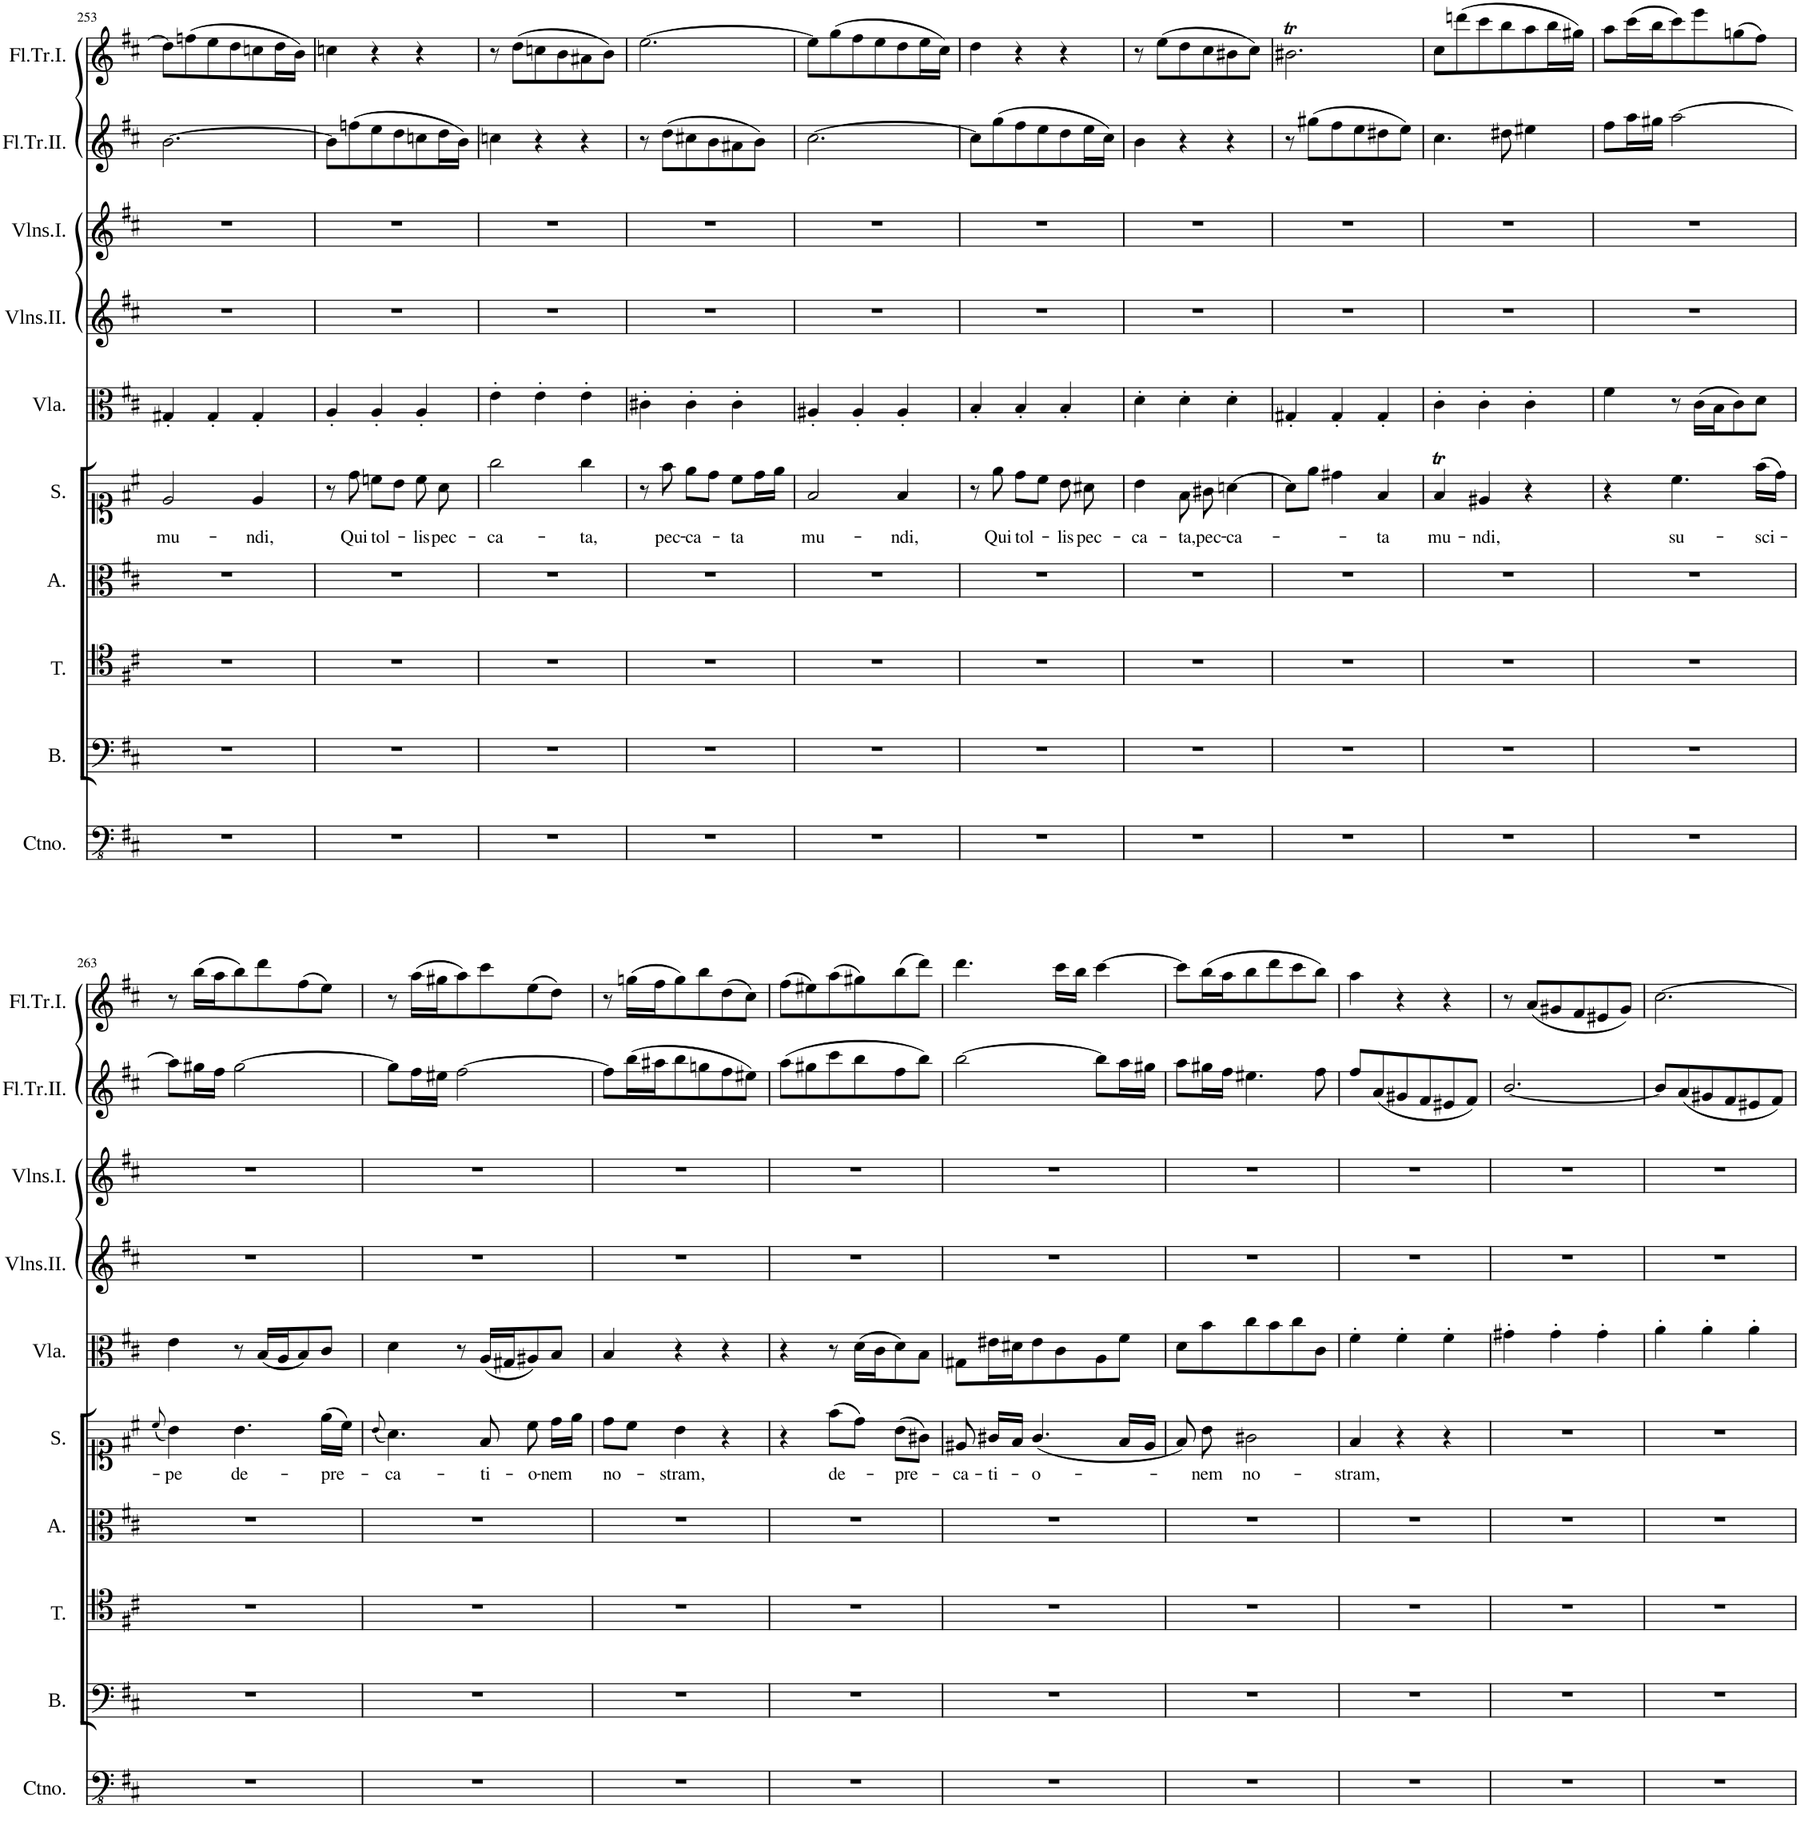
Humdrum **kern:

**kern	**kern	**kern	**kern	**kern	**text	**kern	**kern	**kern	**kern	**kern
*part10	*part9	*part8	*part7	*part6	*part6	*part5	*part4	*part3	*part2	*part1
*staff10	*staff9	*staff8	*staff7	*staff6	*staff6	*staff5	*staff4	*staff3	*staff2	*staff1
*I"Continuo.	*I"Basso.	*I"Tenore.	*I"Alto.	*I"Soprano.	*	*I"Viola	*I"Violino II.	*I"Violino I.	*I"Flauto Traverso II.	*I"Flauto Traverso I.
*I'Ctno.	*I'B.	*I'T.	*I'A.	*I'S.	*	*I'Vla.	*	*	*I'Fl.Tr.II.	*I'Fl.Tr.I.
!!LO:PB:g=z
*clefFv4	*clefF4	*clefC4	*clefC3	*clefC1	*	*clefC3	*clefG2	*clefG2	*clefG2	*clefG2
*k[f#c#]	*k[f#c#]	*k[f#c#]	*k[f#c#]	*k[f#c#]	*	*k[f#c#]	*k[f#c#]	*k[f#c#]	*k[f#c#]	*k[f#c#]
*M3/4	*M3/4	*M3/4	*M3/4	*M3/4	*	*M3/4	*M3/4	*M3/4	*M3/4	*M3/4
=253	=253	=253	=253	=253	=253	=253	=253	=253	=253	=253
!	!	!	!	!	!LO:LY:b	!	!	!	!	!
2.r	2.r	2.r	2.r	2e/	mu-	4G#X'/	2.r	2.r	[2.b\	8dd\L]
.	.	.	.	.	.	.	.	.	.	(8ffn\
.	.	.	.	.	.	4G#'/	.	.	.	8ee\
.	.	.	.	.	.	.	.	.	.	8dd\
!	!	!	!	!	!LO:LY:b	!	!	!	!	!
.	.	.	.	4e/	-ndi,	4G#'/	.	.	.	8ccn\
.	.	.	.	.	.	.	.	.	.	16dd\L
.	.	.	.	.	.	.	.	.	.	16b\JJ)
=254	=254	=254	=254	=254	=254	=254	=254	=254	=254	=254
2.r	2.r	2.r	2.r	8r	.	4A'/	2.r	2.r	8b\L]	4ccn\
!	!	!	!	!	!LO:LY:b	!	!	!	!	!
.	.	.	.	8dd\	Qui	.	.	.	(8ffn\	.
!	!	!	!	!	!LO:LY:b	!	!	!	!	!
.	.	.	.	8ccn\L	tol-	4A'/	.	.	8ee\	4r
.	.	.	.	8b\J	.	.	.	.	8dd\	.
!	!	!	!	!	!LO:LY:b	!	!	!	!	!
.	.	.	.	8cc\	-lis	4A'/	.	.	8ccn\	4r
!	!	!	!	!	!LO:LY:b	!	!	!	!	!
.	.	.	.	8a\	pec-	.	.	.	16dd\L	.
.	.	.	.	.	.	.	.	.	16b\JJ)	.
=255	=255	=255	=255	=255	=255	=255	=255	=255	=255	=255
!	!	!	!	!	!LO:LY:b	!	!	!	!	!
2.r	2.r	2.r	2.r	2gg\	-ca-	4e'\	2.r	2.r	4ccn\	8r
.	.	.	.	.	.	.	.	.	.	(8dd\L
.	.	.	.	.	.	4e'\	.	.	4r	8ccn\
.	.	.	.	.	.	.	.	.	.	8b\
!	!	!	!	!	!LO:LY:b	!	!	!	!	!
.	.	.	.	4gg\	-ta,	4e'\	.	.	4r	8a#X\
.	.	.	.	.	.	.	.	.	.	8b\J)
=256	=256	=256	=256	=256	=256	=256	=256	=256	=256	=256
2.r	2.r	2.r	2.r	8r	.	4c#X'\	2.r	2.r	8r	[2.ee\
!	!	!	!	!	!LO:LY:b	!	!	!	!	!
.	.	.	.	8ff#\	pec-	.	.	.	(8dd\L	.
!	!	!	!	!	!LO:LY:b	!	!	!	!	!
.	.	.	.	8ee\L	-ca-	4c#'\	.	.	8cc#X\	.
.	.	.	.	8dd\J	.	.	.	.	8b\	.
!	!	!	!	!	!LO:LY:b	!	!	!	!	!
.	.	.	.	8cc#\L	-ta	4c#'\	.	.	8a#X\	.
.	.	.	.	16dd\L	.	.	.	.	8b\J)	.
.	.	.	.	16ee\JJ	.	.	.	.	.	.
=257	=257	=257	=257	=257	=257	=257	=257	=257	=257	=257
!	!	!	!	!	!LO:LY:b	!	!	!	!	!
2.r	2.r	2.r	2.r	2f#/	mu-	4A#X'/	2.r	2.r	[2.cc#\	8ee\L]
.	.	.	.	.	.	.	.	.	.	(8gg\
.	.	.	.	.	.	4A#'/	.	.	.	8ff#\
.	.	.	.	.	.	.	.	.	.	8ee\
!	!	!	!	!	!LO:LY:b	!	!	!	!	!
.	.	.	.	4f#/	-ndi,	4A#'/	.	.	.	8dd\
.	.	.	.	.	.	.	.	.	.	16ee\L
.	.	.	.	.	.	.	.	.	.	16cc#\JJ)
=258	=258	=258	=258	=258	=258	=258	=258	=258	=258	=258
2.r	2.r	2.r	2.r	8r	.	4B'/	2.r	2.r	8cc#\L]	4dd\
!	!	!	!	!	!LO:LY:b	!	!	!	!	!
.	.	.	.	8ee\	Qui	.	.	.	(8gg\	.
!	!	!	!	!	!LO:LY:b	!	!	!	!	!
.	.	.	.	8dd\L	tol-	4B'/	.	.	8ff#\	4r
.	.	.	.	8cc#\J	.	.	.	.	8ee\	.
!	!	!	!	!	!LO:LY:b	!	!	!	!	!
.	.	.	.	8b\	-lis	4B'/	.	.	8dd\	4r
!	!	!	!	!	!LO:LY:b	!	!	!	!	!
.	.	.	.	8a#X\	pec-	.	.	.	16ee\L	.
.	.	.	.	.	.	.	.	.	16cc#\JJ)	.
=259	=259	=259	=259	=259	=259	=259	=259	=259	=259	=259
!	!	!	!	!	!LO:LY:b	!	!	!	!	!
2.r	2.r	2.r	2.r	4b\	-ca-	4d'\	2.r	2.r	4b\	8r
.	.	.	.	.	.	.	.	.	.	(8ee\L
!	!	!	!	!	!LO:LY:b	!	!	!	!	!
.	.	.	.	8f#\	-ta,	4d'\	.	.	4r	8dd\
!	!	!	!	!	!LO:LY:b	!	!	!	!	!
.	.	.	.	8g#X\	pec-	.	.	.	.	8cc#\
!	!	!	!	!	!LO:LY:b	!	!	!	!	!
.	.	.	.	[4an\	-ca-	4d'\	.	.	4r	8b#X\
.	.	.	.	.	.	.	.	.	.	8cc#\J)
=260	=260	=260	=260	=260	=260	=260	=260	=260	=260	=260
2.r	2.r	2.r	2.r	8a\L]	.	4G#X'/	2.r	2.r	8r	2.b#Xt\
.	.	.	.	8ee\J	.	.	.	.	(8gg#X\L	.
.	.	.	.	4dd#X\	.	4G#'/	.	.	8ff#\	.
.	.	.	.	.	.	.	.	.	8ee\	.
!	!	!	!	!	!LO:LY:b	!	!	!	!	!
.	.	.	.	4f#/	-ta	4G#'/	.	.	8dd#X\	.
.	.	.	.	.	.	.	.	.	8ee\J)	.
=261	=261	=261	=261	=261	=261	=261	=261	=261	=261	=261
!	!	!	!	!	!LO:LY:b	!	!	!	!	!
2.r	2.r	2.r	2.r	4f#t/	mu-	4c#'\	2.r	2.r	4.cc#\	8cc#\L
.	.	.	.	.	.	.	.	.	.	(8dddn\
!	!	!	!	!	!LO:LY:b	!	!	!	!	!
.	.	.	.	4e#X/	-ndi,	4c#'\	.	.	.	8ccc#\
.	.	.	.	.	.	.	.	.	8dd#X\	8bb\
.	.	.	.	4r	.	4c#'\	.	.	4ee#X\	8aa\
.	.	.	.	.	.	.	.	.	.	16bb\L
.	.	.	.	.	.	.	.	.	.	16gg#X\JJ)
=262	=262	=262	=262	=262	=262	=262	=262	=262	=262	=262
2.r	2.r	2.r	2.r	4r	.	4f#\	2.r	2.r	8ff#\L	8aa\L
.	.	.	.	.	.	.	.	.	16aa\L	(16ccc#\L
.	.	.	.	.	.	.	.	.	16gg#X\JJ	16bb\J
!	!	!	!	!	!LO:LY:b	!	!	!	!	!
.	.	.	.	4.cc#\	su-	8r	.	.	[2aa\	8ccc#\)
.	.	.	.	.	.	(16c#\LL	.	.	.	8eee\
.	.	.	.	.	.	16B\J	.	.	.	.
.	.	.	.	.	.	8c#\)	.	.	.	(8ggn\
!	!	!	!	!	!LO:LY:b	!	!	!	!	!
.	.	.	.	(16ff#\LL	-sci-	8d\J	.	.	.	8ff#\J)
.	.	.	.	16dd\JJ)	.	.	.	.	.	.
!!LO:LB:g=z
=263	=263	=263	=263	=263	=263	=263	=263	=263	=263	=263
.	.	.	.	(8qcc#/	.	.	.	.	.	.
!	!	!	!	!	!LO:LY:b	!	!	!	!	!
2.r	2.r	2.r	2.r	4b\)	-pe	4e\	2.r	2.r	8aa\L]	8r
.	.	.	.	.	.	.	.	.	16gg#X\L	(16bb\LL
.	.	.	.	.	.	.	.	.	16ff#\JJ	16aa\J
!	!	!	!	!	!LO:LY:b	!	!	!	!	!
.	.	.	.	4.b\	de-	8r	.	.	[2gg#\	8bb\)
.	.	.	.	.	.	(16B/LL	.	.	.	8ddd\
.	.	.	.	.	.	16A/J	.	.	.	.
.	.	.	.	.	.	8B/)	.	.	.	(8ff#\
!	!	!	!	!	!LO:LY:b	!	!	!	!	!
.	.	.	.	(16ee\LL	-pre-	8c#/J	.	.	.	8ee\J)
.	.	.	.	16cc#\JJ)	.	.	.	.	.	.
=264	=264	=264	=264	=264	=264	=264	=264	=264	=264	=264
.	.	.	.	(8qb/	.	.	.	.	.	.
!	!	!	!	!	!LO:LY:b	!	!	!	!	!
2.r	2.r	2.r	2.r	4.a\)	-ca-	4d\	2.r	2.r	8gg#\L]	8r
.	.	.	.	.	.	.	.	.	16ff#\L	(16aa\LL
.	.	.	.	.	.	.	.	.	16ee#X\JJ	16gg#X\J
.	.	.	.	.	.	8r	.	.	[2ff#\	8aa\)
!	!	!	!	!	!LO:LY:b	!	!	!	!	!
.	.	.	.	8f#/	-ti-	(16A/LL	.	.	.	8ccc#\
.	.	.	.	.	.	16G#X/J	.	.	.	.
!	!	!	!	!	!LO:LY:b	!	!	!	!	!
.	.	.	.	8cc#\	-o-	8A#X/)	.	.	.	(8ee\
!	!	!	!	!	!LO:LY:b	!	!	!	!	!
.	.	.	.	16dd\LL	-nem	8B/J	.	.	.	8dd\J)
.	.	.	.	16ee\JJ	.	.	.	.	.	.
=265	=265	=265	=265	=265	=265	=265	=265	=265	=265	=265
!	!	!	!	!	!LO:LY:b	!	!	!	!	!
2.r	2.r	2.r	2.r	8dd\L	no-	4B/	2.r	2.r	8ff#\L]	8r
.	.	.	.	8cc#\J	.	.	.	.	(16bb\L	(16ggn\LL
.	.	.	.	.	.	.	.	.	16aa#X\J	16ff#\J
!	!	!	!	!	!LO:LY:b	!	!	!	!	!
.	.	.	.	4b\	-stram,	4r	.	.	8bb\	8gg\)
.	.	.	.	.	.	.	.	.	8ggn\	8bb\
.	.	.	.	4r	.	4r	.	.	8ff#\	(8dd\
.	.	.	.	.	.	.	.	.	8ee#X\J)	8cc#\J)
=266	=266	=266	=266	=266	=266	=266	=266	=266	=266	=266
2.r	2.r	2.r	2.r	4r	.	4r	2.r	2.r	(8aa\L	(8ff#\L
.	.	.	.	.	.	.	.	.	8gg#X\	8ee#X\)
!	!	!	!	!	!LO:LY:b	!	!	!	!	!
.	.	.	.	(8ff#\L	de-	8r	.	.	8ccc#\	(8aa\
.	.	.	.	8dd\J)	.	(16d\LL	.	.	8bb\	8gg#X\)
.	.	.	.	.	.	16c#\J	.	.	.	.
!	!	!	!	!	!LO:LY:b	!	!	!	!	!
.	.	.	.	(8b\L	-pre-	8d\)	.	.	8ff#\	(8bb\
.	.	.	.	8g#X\J)	.	8B\J	.	.	8bb\J)	8ddd\J)
=267	=267	=267	=267	=267	=267	=267	=267	=267	=267	=267
!	!	!	!	!	!LO:LY:b	!	!	!	!	!
2.r	2.r	2.r	2.r	8e#X/	-ca-	8G#X\L	2.r	2.r	[2bb\	4.ddd\
!	!	!	!	!	!LO:LY:b	!	!	!	!	!
.	.	.	.	16g#X/LL	-ti-	16e#X\L	.	.	.	.
.	.	.	.	16f#/JJ	.	16d#X\J	.	.	.	.
!	!	!	!	!	!LO:LY:b	!	!	!	!	!
.	.	.	.	(4.g#/	-o-	8e#\	.	.	.	.
.	.	.	.	.	.	8c#\	.	.	.	16ccc#\LL
.	.	.	.	.	.	.	.	.	.	16bb\JJ
.	.	.	.	.	.	8A\	.	.	8bb\L]	[4ccc#\
.	.	.	.	16f#/LL	.	8f#\J	.	.	16aa\L	.
.	.	.	.	16e#/JJ	.	.	.	.	16gg#X\JJ	.
=268	=268	=268	=268	=268	=268	=268	=268	=268	=268	=268
2.r	2.r	2.r	2.r	8f#/)	.	8d\L	2.r	2.r	8aa\L	8ccc#\L]
!	!	!	!	!	!LO:LY:b	!	!	!	!	!
.	.	.	.	8b\	-nem	8b\	.	.	16gg#X\L	(16bb\L
.	.	.	.	.	.	.	.	.	16ff#\JJ	16aa\J
!	!	!	!	!	!LO:LY:b	!	!	!	!	!
.	.	.	.	2g#X\	no-	8cc#\	.	.	4.ee#X\	8bb\
.	.	.	.	.	.	8b\	.	.	.	8ddd\
.	.	.	.	.	.	8cc#\	.	.	.	8ccc#\
.	.	.	.	.	.	8c#\J	.	.	8ff#\	8bb\J)
=269	=269	=269	=269	=269	=269	=269	=269	=269	=269	=269
!	!	!	!	!	!LO:LY:b	!	!	!	!	!
2.r	2.r	2.r	2.r	4f#/	-stram,	4f#'\	2.r	2.r	8ff#/L	4aa\
.	.	.	.	.	.	.	.	.	(8a/	.
.	.	.	.	4r	.	4f#'\	.	.	8g#X/	4r
.	.	.	.	.	.	.	.	.	8f#/	.
.	.	.	.	4r	.	4f#'\	.	.	8e#X/	4r
.	.	.	.	.	.	.	.	.	8f#/J)	.
=270	=270	=270	=270	=270	=270	=270	=270	=270	=270	=270
2.r	2.r	2.r	2.r	2.r	.	4g#X'\	2.r	2.r	[2.b/	8r
.	.	.	.	.	.	.	.	.	.	(8a/L
.	.	.	.	.	.	4g#'\	.	.	.	8g#X/
.	.	.	.	.	.	.	.	.	.	8f#/
.	.	.	.	.	.	4g#'\	.	.	.	8e#X/
.	.	.	.	.	.	.	.	.	.	8g#/J)
=271	=271	=271	=271	=271	=271	=271	=271	=271	=271	=271
2.r	2.r	2.r	2.r	2.r	.	4a'\	2.r	2.r	8b/L]	[2.cc#\
.	.	.	.	.	.	.	.	.	(8a/	.
.	.	.	.	.	.	4a'\	.	.	8g#X/	.
.	.	.	.	.	.	.	.	.	8f#/	.
.	.	.	.	.	.	4a'\	.	.	8e#X/	.
.	.	.	.	.	.	.	.	.	8f#/J)	.
=	=	=	=	=	=	=	=	=	=	=
*-	*-	*-	*-	*-	*-	*-	*-	*-	*-	*-
